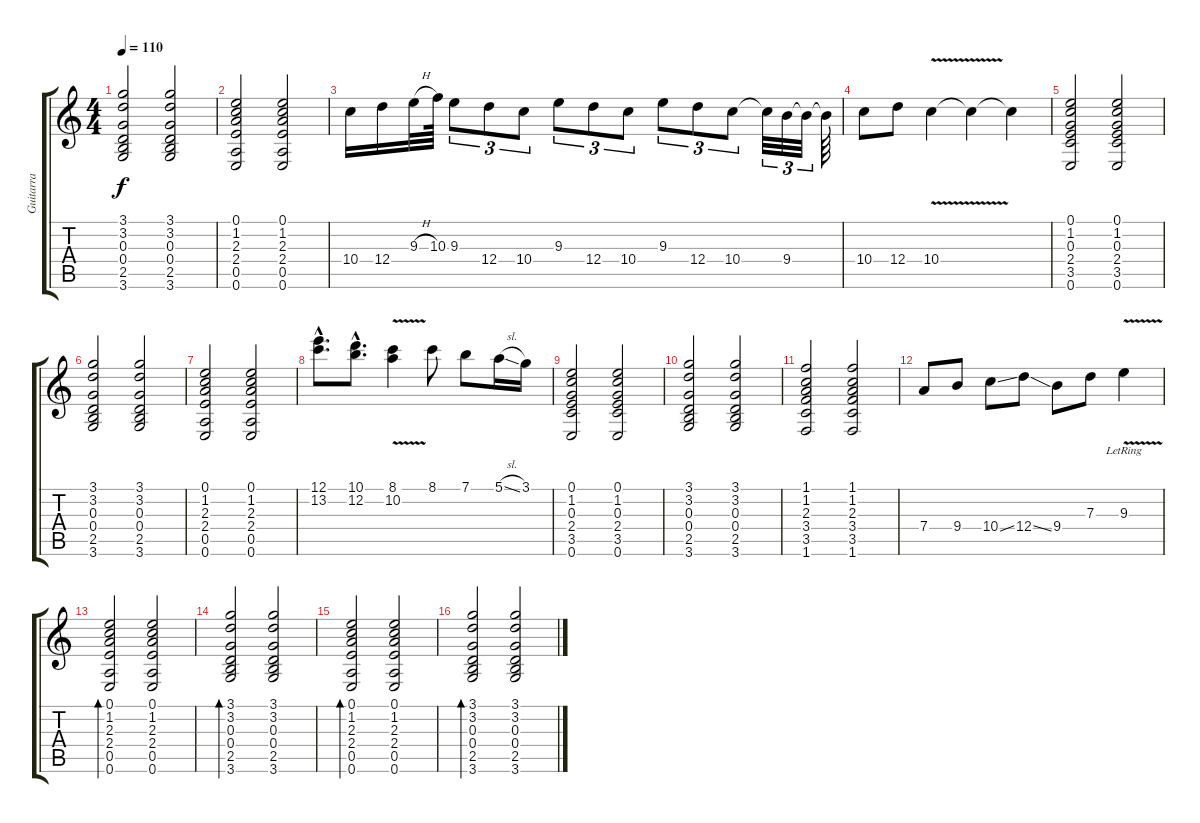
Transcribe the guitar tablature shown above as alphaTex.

\track ("Guitarra" "Guitarra") {instrument acousticguitarsteel}
\staff {score tabs}
\tuning (E4 B3 G3 D3 A2 E2) {hide}
\ts (4 4)
\tempo 110
\clef g2
\ks c
(3.1 3.2 0.3 0.4 2.5 3.6).2{dy f} (3.1 3.2 0.3 0.4 2.5 3.6).2 |
(0.1 1.2 2.3 2.4 0.5 0.6).2 (0.1 1.2 2.3 2.4 0.5 0.6).2 |
10.4.16 12.4.16 9.3{h}.32 10.3.64 9.3.8{tu (3 2)} 12.4.8{tu (3 2)} 10.4.8{tu (3 2)} 9.3.8{tu (3 2)} 12.4.8{tu (3 2)} 10.4.8{tu (3 2)} 9.3.8{tu (3 2)} 12.4.8{tu (3 2)} 10.4.8{tu (3 2)} 10.4{t}.32{tu (3 2)} 9.4.32{tu (3 2)} 9.4{t}.32{tu (3 2)} 9.4{t}.64 |
10.4.8 12.4.8 10.4{v}.4 10.4{t}.4 10.4{t}.4 |
(0.1 1.2 0.3 2.4 3.5 0.6).2 (0.1 1.2 0.3 2.4 3.5 0.6).2 |
(3.1 3.2 0.3 0.4 2.5 3.6).2 (3.1 3.2 0.3 0.4 2.5 3.6).2 |
(0.1 1.2 2.3 2.4 0.5 0.6).2 (0.1 1.2 2.3 2.4 0.5 0.6).2 |
(12.1{hac} 13.2{hac}).8{d} (10.1{hac} 12.2{hac}).8{d} (8.1{v} 10.2{v}).4 8.1.8 7.1.8 5.1{sl}.16 3.1.16 |
(0.1 1.2 0.3 2.4 3.5 0.6).2 (0.1 1.2 0.3 2.4 3.5 0.6).2 |
(3.1 3.2 0.3 0.4 2.5 3.6).2 (3.1 3.2 0.3 0.4 2.5 3.6).2 |
(1.1 1.2 2.3 3.4 3.5 1.6).2 (1.1 1.2 2.3 3.4 3.5 1.6).2 |
7.4.8 9.4.8 10.4{ss}.8 12.4{ss}.8 9.4.8 7.3.8 9.3{v lr}.4 |
(0.1 1.2 2.3 2.4 0.5 0.6).2{bd 120} (0.1 1.2 2.3 2.4 0.5 0.6).2 |
(3.1 3.2 0.3 0.4 2.5 3.6).2{bd 120} (3.1 3.2 0.3 0.4 2.5 3.6).2 |
(0.1 1.2 2.3 2.4 0.5 0.6).2{bd 120} (0.1 1.2 2.3 2.4 0.5 0.6).2 |
(3.1 3.2 0.3 0.4 2.5 3.6).2{bd 120} (3.1 3.2 0.3 0.4 2.5 3.6).2
